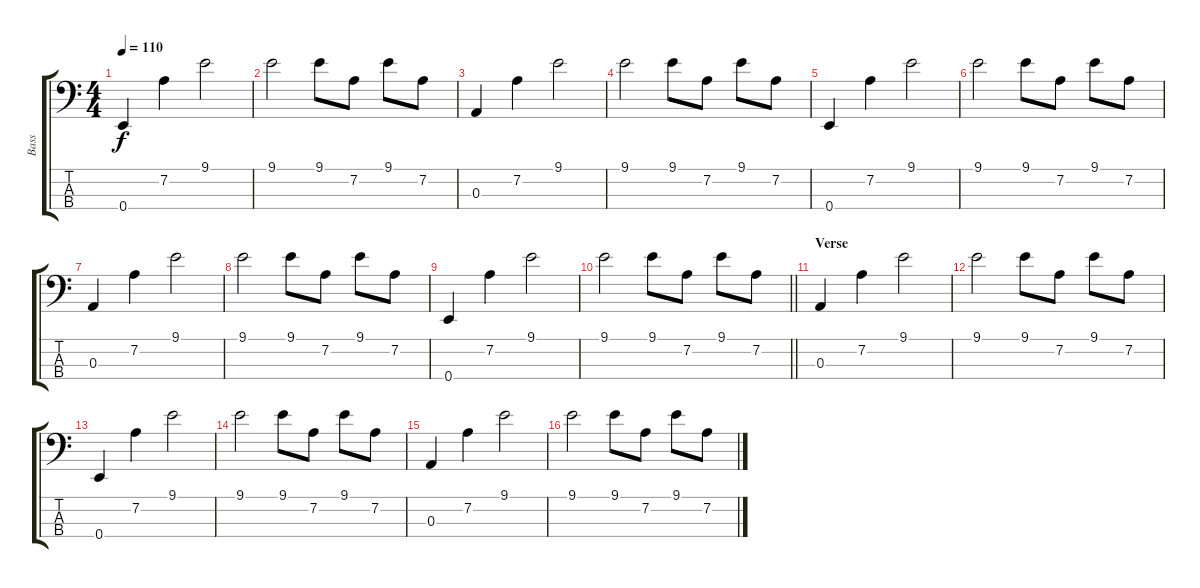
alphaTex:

\track ("Bass" "Bass") {instrument electricbasspick}
\staff {score tabs}
\tuning (G2 D2 A1 E1) {hide}
\ts (4 4)
\tempo 110
\clef f4
\ks c
0.4.4{dy f} 7.2.4 9.1.2 |
9.1.2 9.1.8 7.2.8 9.1.8 7.2.8 |
0.3.4 7.2.4 9.1.2 |
9.1.2 9.1.8 7.2.8 9.1.8 7.2.8 |
0.4.4 7.2.4 9.1.2 |
9.1.2 9.1.8 7.2.8 9.1.8 7.2.8 |
0.3.4 7.2.4 9.1.2 |
9.1.2 9.1.8 7.2.8 9.1.8 7.2.8 |
0.4.4 7.2.4 9.1.2 |
\barLineRight lightlight
9.1.2 9.1.8 7.2.8 9.1.8 7.2.8 |
\section ("" "Verse")
0.3.4 7.2.4 9.1.2 |
9.1.2 9.1.8 7.2.8 9.1.8 7.2.8 |
0.4.4 7.2.4 9.1.2 |
9.1.2 9.1.8 7.2.8 9.1.8 7.2.8 |
0.3.4 7.2.4 9.1.2 |
9.1.2 9.1.8 7.2.8 9.1.8 7.2.8
